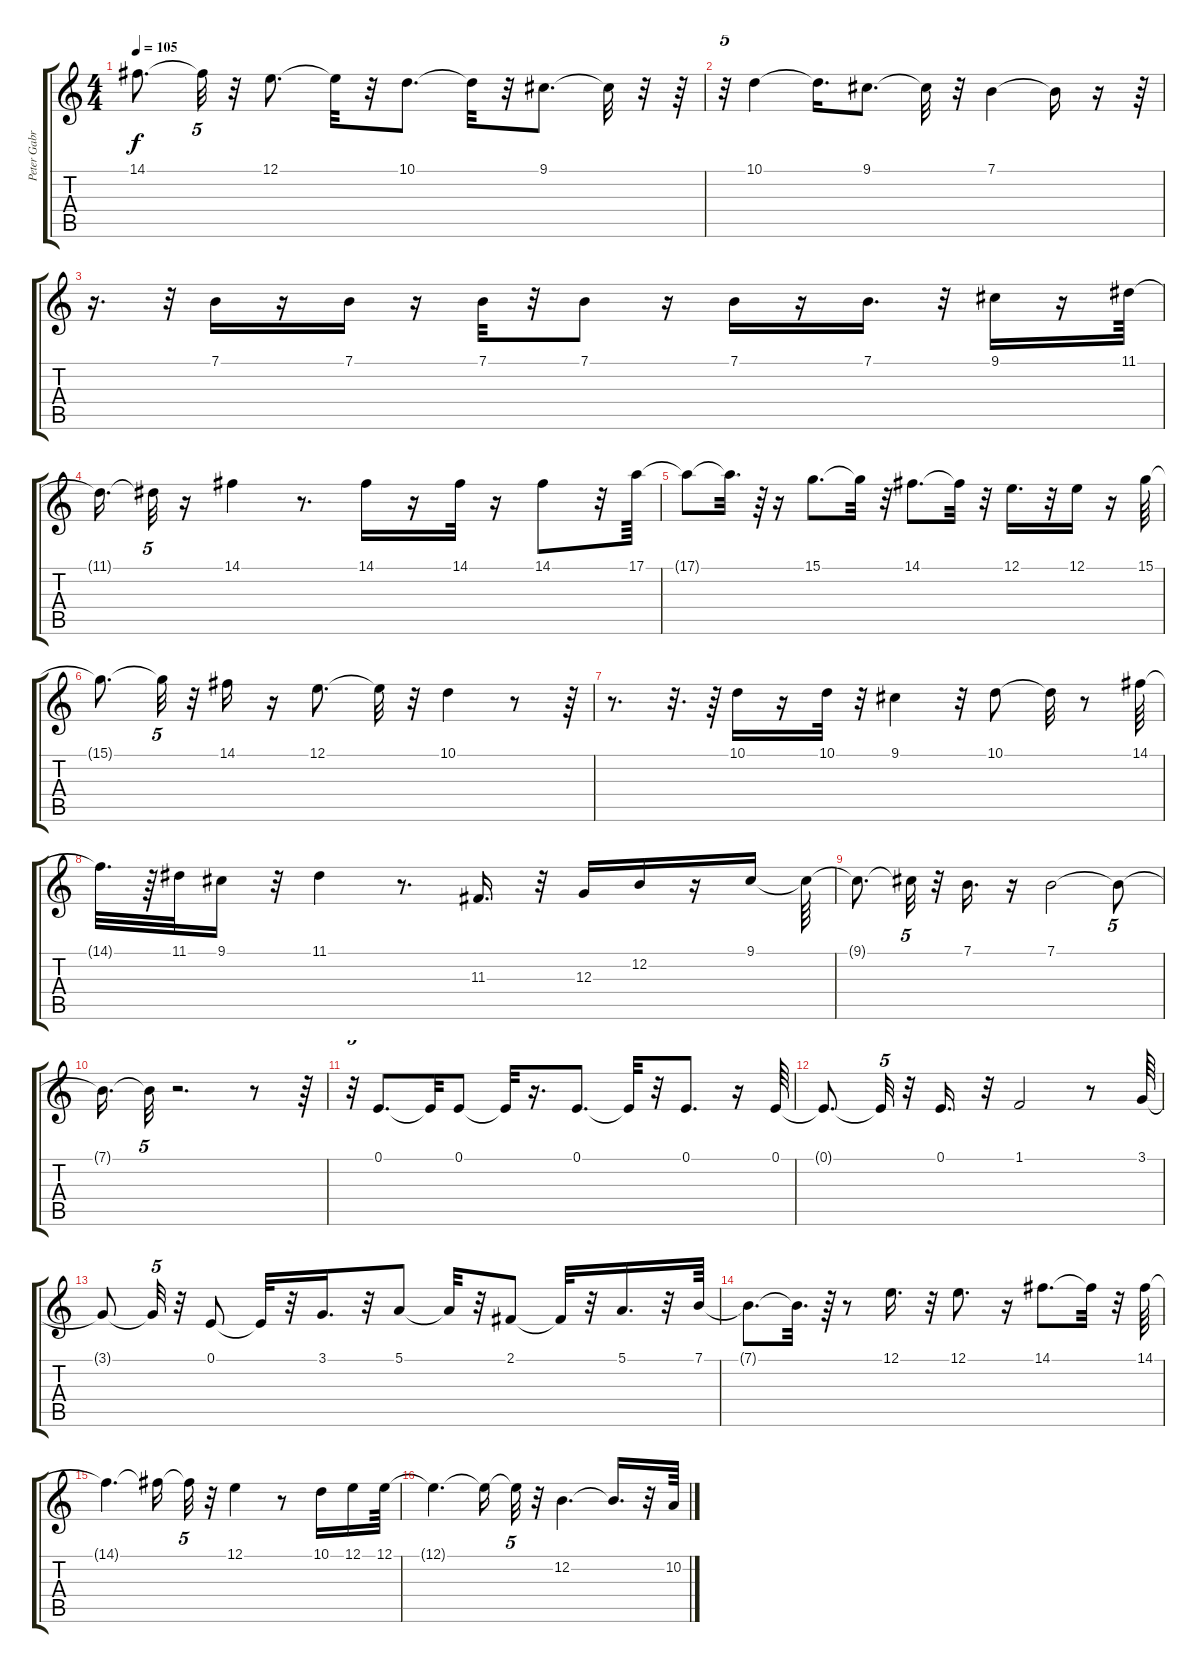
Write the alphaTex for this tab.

\track ("Peter Gabriel" "Peter Gabr") {instrument panflute}
\staff {score tabs}
\tuning (E4 B3 G3 D3 A2 E2) {hide}
\ts (4 4)
\tempo 105
\clef g2
\ks c
14.1{t}.8{d dy f} 14.1{t}.32{tu (5 4)} r.32 12.1.8{d} 12.1{t}.32 r.32 10.1.8{d} 10.1{t}.32 r.32 9.1.8{d} 9.1{t}.32 r.32 r.64 |
r.32{tu (5 4)} 10.1.4 10.1{t}.16{d} 9.1.8{d} 9.1{t}.32 r.32 7.1.4 7.1{t}.16 r.16 r.64 |
r.16{d} r.32{tu (5 4)} 7.1.16 r.16 7.1.16 r.16 7.1.32 r.32 7.1.8 r.16 7.1.16 r.16 7.1.16{d} r.32 9.1.16 r.16 11.1.64 |
11.1{t}.16{d} 11.1{t}.32{tu (5 4)} r.16 14.1.4 r.8{d} 14.1.16 r.16 14.1.32 r.16 14.1.8 r.32 17.1.64 |
17.1{t}.8 17.1{t}.32{d} r.64 r.16 15.1.8{d} 15.1{t}.32 r.32 14.1.8{d} 14.1{t}.32 r.32 12.1.16{d} r.32 12.1.16 r.16 15.1.64 |
15.1{t}.8{d} 15.1{t}.32{tu (5 4)} r.32 14.1.16 r.16 12.1.8{d} 12.1{t}.32 r.32 10.1.4 r.8 r.64 |
r.8{d} r.32{d} r.64 10.1.16 r.16 10.1.32 r.32 9.1.4 r.32 10.1.8 10.1{t}.32 r.8 14.1.64 |
14.1{t}.32{d} r.64 11.1.32 9.1.16 r.32 11.1.4 r.8{d} 11.3.16{d} r.32 12.3.16 12.2.16 r.16 9.1.16 9.1{t}.64 |
9.1{t}.8{d} 9.1{t}.32{tu (5 4)} r.32 7.1.16{d} r.16 7.1.2 7.1{t}.8{tu (5 4)} |
7.1{t}.16{d} 7.1{t}.32{tu (5 4)} r.2{d} r.8 r.64 |
r.32{tu (5 4)} 0.1.8{d instrument oboe} 0.1{t}.32 0.1.8 0.1{t}.32 r.16{d} 0.1.8{d} 0.1{t}.32 r.32 0.1.8{d} r.16 0.1.64 |
0.1{t}.8{d} 0.1{t}.32{tu (5 4)} r.32 0.1.16{d} r.32 1.1.2 r.8 3.1.64 |
3.1{t}.8 3.1{t}.32{tu (5 4)} r.32 0.1.8 0.1{t}.32 r.32 3.1.16{d} r.32 5.1.8 5.1{t}.32 r.32 2.1.8 2.1{t}.32 r.32 5.1.16{d} r.32 7.1.64 |
7.1{t}.8{d} 7.1{t}.32{d} r.64 r.8 12.1.16{d} r.32 12.1.8{d} r.16 14.1.8{d} 14.1{t}.32 r.32 14.1.64 |
14.1{t}.4{d} 14.1{t}.16 14.1{t}.32{tu (5 4)} r.32 12.1.4 r.8 10.1.16 12.1.16 12.1.64 |
12.1{t}.4{d} 12.1{t}.16 12.1{t}.32{tu (5 4)} r.32 12.2.4{d} 12.2{t}.16{d} r.32 10.2.64
